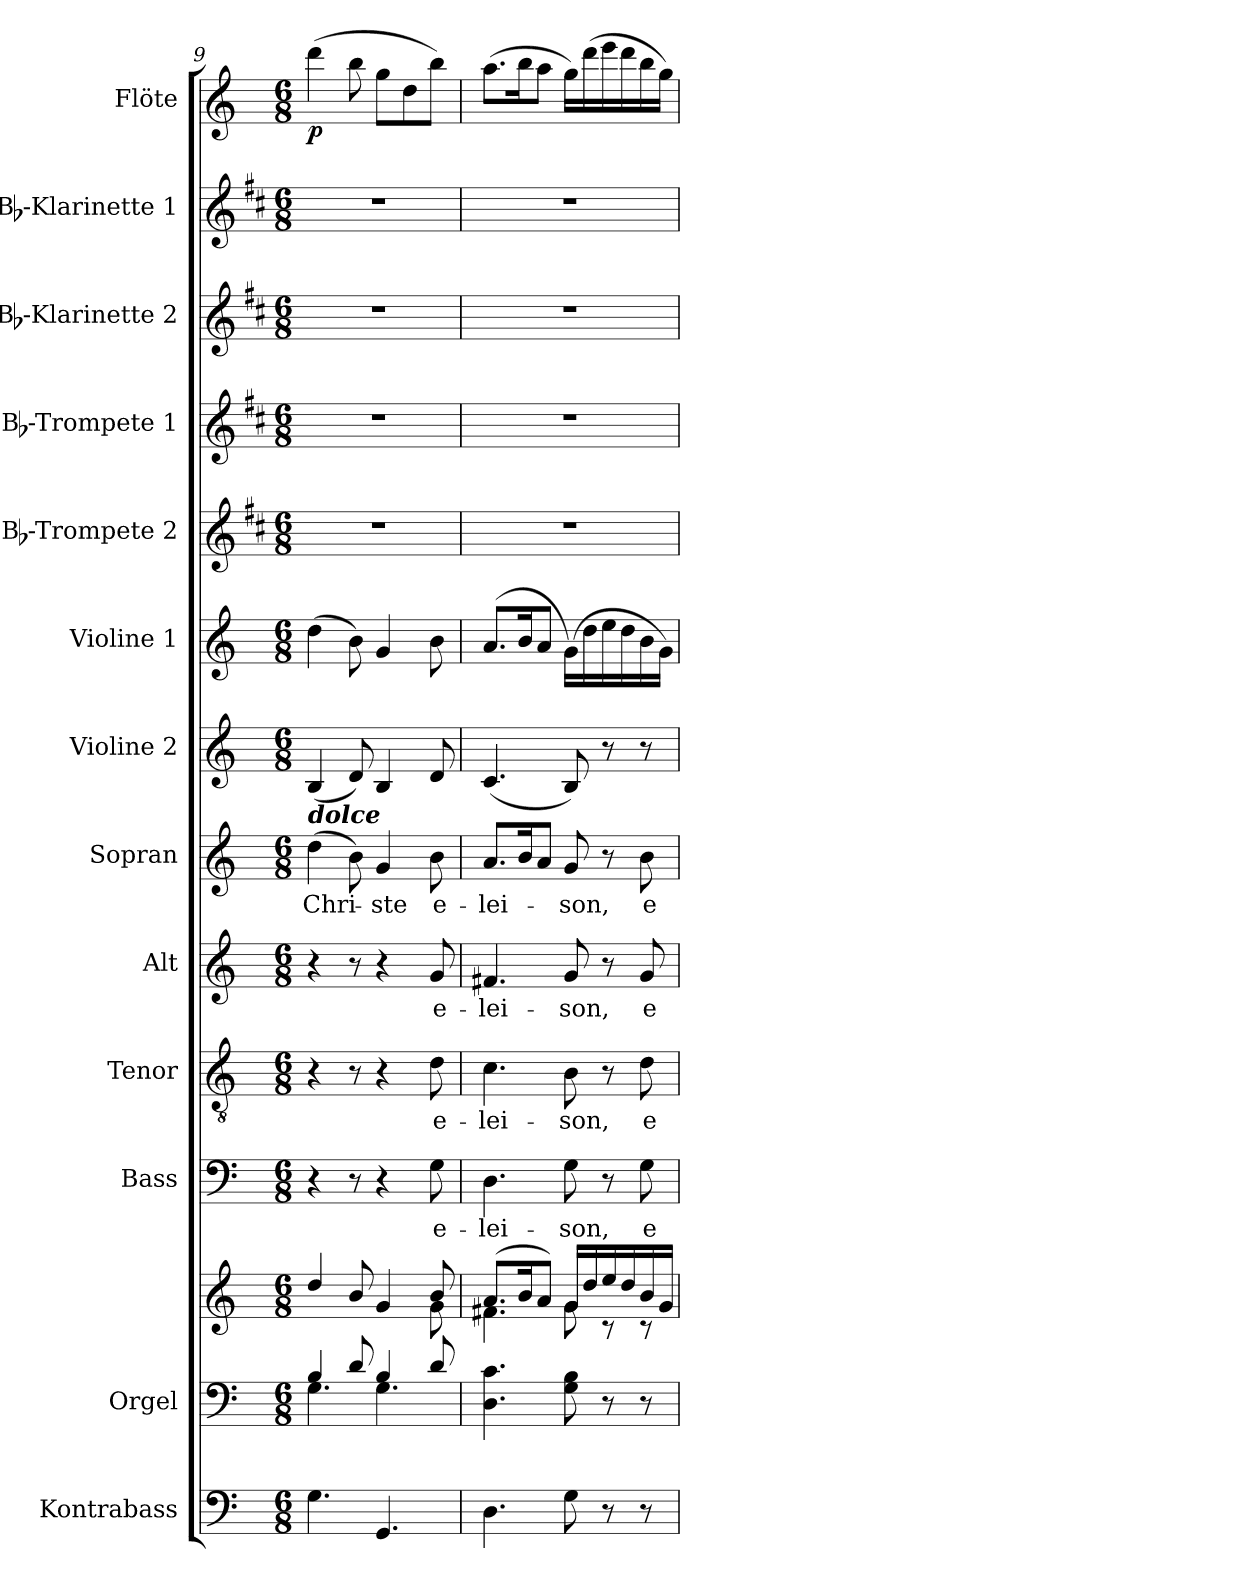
**kern	**kern	**kern	**kern	**text	**kern	**text	**kern	**text	**kern	**text	**kern	**kern	**kern	**kern	**kern	**kern	**kern	**dynam
*part13	*part12	*part12	*part11	*part11	*part10	*part10	*part9	*part9	*part8	*part8	*part7	*part6	*part5	*part4	*part3	*part2	*part1	*part1
*staff14	*staff13	*staff12	*staff11	*staff11	*staff10	*staff10	*staff9	*staff9	*staff8	*staff8	*staff7	*staff6	*staff5	*staff4	*staff3	*staff2	*staff1	*staff1
*I"Kontrabass	*I"Orgel	*	*I"Bass	*	*I"Tenor	*	*I"Alt	*	*I"Sopran	*	*I"Violine 2	*I"Violine 1	*I"Bb-Trompete 2	*I"Bb-Trompete 1	*I"Bb-Klarinette 2	*I"Bb-Klarinette 1	*I"Flöte	*
*I'Kb.	*I'Org.	*	*I'B.	*	*I'T.	*	*I'A.	*	*I'S.	*	*I'Vl. 2	*I'Vl. 1	*I'Bb Trp. 2	*I'Bb Trp. 1	*I'Bb Kl. 2	*I'Bb Kl. 1	*I'Fl.	*
*clefF4	*clefF4	*clefG2	*clefF4	*	*clefGv2	*	*clefG2	*	*clefG2	*	*clefG2	*clefG2	*clefG2	*clefG2	*clefG2	*clefG2	*clefG2	*
*ITrd7c12	*	*	*	*	*	*	*	*	*	*	*	*	*ITrd1c2	*ITrd1c2	*ITrd1c2	*ITrd1c2	*	*
*k[]	*k[]	*k[]	*k[]	*	*k[]	*	*k[]	*	*k[]	*	*k[]	*k[]	*k[]	*k[]	*k[]	*k[]	*k[]	*
*C:	*C:	*C:	*C:	*	*C:	*	*C:	*	*C:	*	*C:	*C:	*C:	*C:	*C:	*C:	*C:	*
*M6/8	*M6/8	*M6/8	*M6/8	*	*M6/8	*	*M6/8	*	*M6/8	*	*M6/8	*M6/8	*M6/8	*M6/8	*M6/8	*M6/8	*M6/8	*
=9	=9	=9	=9	=9	=9	=9	=9	=9	=9	=9	=9	=9	=9	=9	=9	=9	=9	=9
*	*^	*^	*	*	*	*	*	*	*	*	*	*	*	*	*	*	*	*
!	!	!	!	!	!	!	!	!	!	!	!LO:TX:a:Bi:t=dolce	!	!	!	!	!	!	!	!	!
!	!	!	!	!	!	!	!	!	!	!	!	!LO:LY:b	!	!	!	!	!	!	!	!LO:DY:b
4.GG\	4B/	4.G\	4dd/	4.ryy	4r	.	4r	.	4r	.	(>4dd\	Chri-	(<4B/	(>4dd\	2.r	2.r	2.r	2.r	(>4ddd\	p
.	8d/	.	8b/	.	8r	.	8r	.	8r	.	8b\)	.	8d/)	8b\)	.	.	.	.	8bb\	.
!	!	!	!	!	!	!	!	!	!	!	!	!LO:LY:b	!	!	!	!	!	!	!	!
4.GGG/	4B/	4.G\	4g/	4ryy	4r	.	4r	.	4r	.	4g/	-ste	4B/	4g/	.	.	.	.	8gg\L	.
.	.	.	.	.	.	.	.	.	.	.	.	.	.	.	.	.	.	.	8dd\	.
!	!	!	!	!	!	!LO:LY:b	!	!LO:LY:b	!	!LO:LY:b	!	!LO:LY:b	!	!	!	!	!	!	!	!
.	8d/	.	8b/	8g\	8G\	e-	8d\	e-	8g/	e-	8b\	e-	8d/	8b\	.	.	.	.	8bb\J)	.
*	*v	*v	*	*	*	*	*	*	*	*	*	*	*	*	*	*	*	*	*	*
=10	=10	=10	=10	=10	=10	=10	=10	=10	=10	=10	=10	=10	=10	=10	=10	=10	=10	=10	=10
!	!	!	!	!	!LO:LY:b	!	!LO:LY:b	!	!LO:LY:b	!	!LO:LY:b	!	!	!	!	!	!	!	!
4.DD\	4.D\ 4.c\	(>8.a/L	4.f#X\	4.D\	-lei-	4.c\	-lei-	4.f#X/	-lei-	8.a/L	-lei-	(<4.c/	(<8.a/L	2.r	2.r	2.r	2.r	(>8.aa\L	.
.	.	16b/k	.	.	.	.	.	.	.	16b/k	.	.	16b/k	.	.	.	.	16bb\k	.
.	.	8a/J)	.	.	.	.	.	.	.	8a/J	.	.	8a/J	.	.	.	.	8aa\J	.
!	!	!	!	!	!LO:LY:b	!	!LO:LY:b	!	!LO:LY:b	!	!LO:LY:b	!	!	!	!	!	!	!	!
8GG\	8G\ 8B\	16g/LL	8g\	8G\	-son,	8B\	-son,	8g/	-son,	8g/	-son,	8B/)	(>16g\LL)	.	.	.	.	16gg\LL)	.
.	.	16dd/	.	.	.	.	.	.	.	.	.	.	16dd\	.	.	.	.	(>16ddd\	.
8r	8r	16ee/	8rB	8r	.	8r	.	8r	.	8r	.	8r	16ee\	.	.	.	.	16eee\	.
.	.	16dd/	.	.	.	.	.	.	.	.	.	.	16dd\	.	.	.	.	16ddd\	.
!	!	!	!	!	!LO:LY:b	!	!LO:LY:b	!	!LO:LY:b	!	!LO:LY:b	!	!	!	!	!	!	!	!
8r	8r	16b/	8rB	8G\	e-	8d\	e-	8g/	e-	8b\	e-	8r	16b\	.	.	.	.	16bb\	.
.	.	(16g/JJ	.	.	.	.	.	.	.	.	.	.	16g\JJ)	.	.	.	.	16gg\JJ)	.
*	*	*v	*v	*	*	*	*	*	*	*	*	*	*	*	*	*	*	*	*
=	=	=	=	=	=	=	=	=	=	=	=	=	=	=	=	=	=	=
*-	*-	*-	*-	*-	*-	*-	*-	*-	*-	*-	*-	*-	*-	*-	*-	*-	*-	*-
